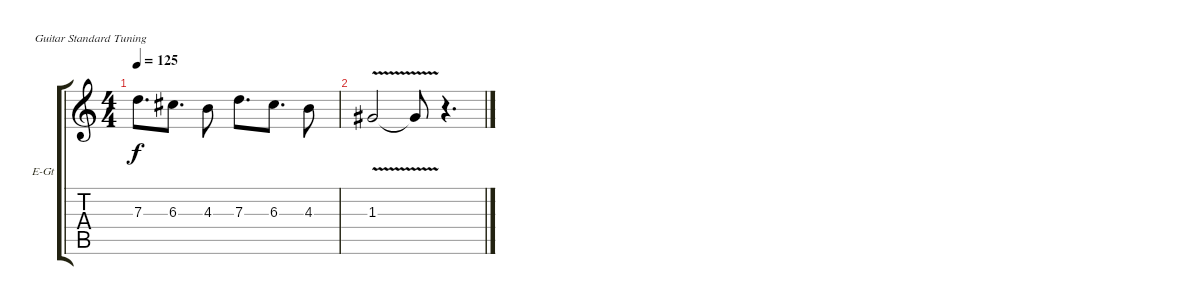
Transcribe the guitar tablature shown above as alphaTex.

\defaultSystemsLayout 4
\bracketExtendMode groupsimilarinstruments
\firstSystemTrackNameOrientation horizontal
\otherSystemsTrackNameOrientation horizontal
\track ("Extra Guitar #2" "E-Gt") {instrument distortionguitar}
\staff {score tabs}
\tuning (E4 B3 G3 D3 A2 E2)
\ts (4 4)
\tempo 125
\clef g2
\ks c
7.3.8{d dy f} 6.3.8{d} 4.3.8 7.3.8{d} 6.3.8{d} 4.3.8 |
1.3{v}.2 1.3{v t}.8 r.4{d}
